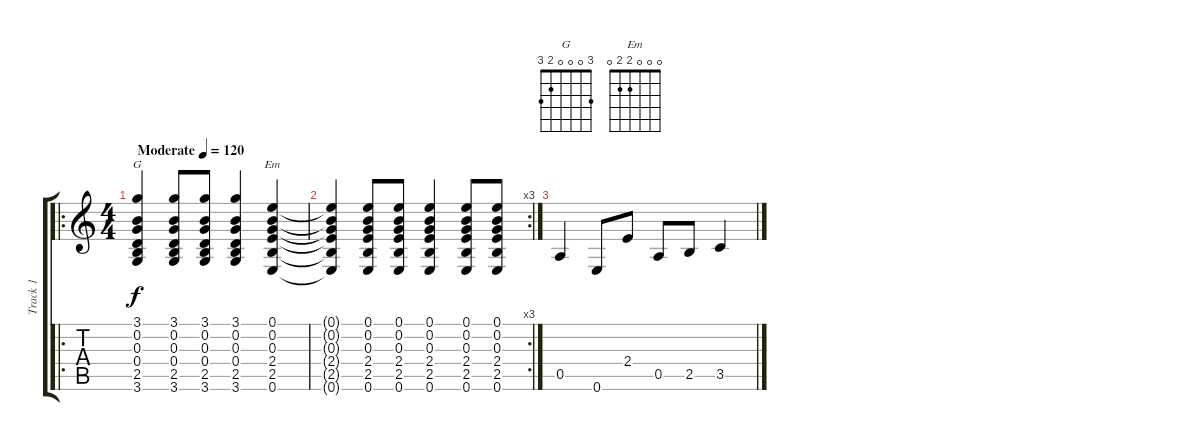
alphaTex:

\track ("Track 1" "Track 1") {instrument acousticguitarsteel}
\staff {score tabs}
\tuning (E4 B3 G3 D3 A2 E2) {hide}
\chord ("G" 3 0 0 0 2 3)
\chord ("Em" 0 0 0 2 2 0)
\ro
\ts (4 4)
\tempo (120 "Moderate")
\clef g2
\ks c
(3.1 0.2 0.3 0.4 2.5 3.6).4{ch "G" dy f instrument acousticguitarsteel} (3.1 0.2 0.3 0.4 2.5 3.6).8 (3.1 0.2 0.3 0.4 2.5 3.6).8 (3.1 0.2 0.3 0.4 2.5 3.6).4 (0.1 0.2 0.3 2.4 2.5 0.6).4{ch "Em"} |
\rc 3
(0.1{t} 0.2{t} 0.3{t} 2.4{t} 2.5{t} 0.6{t}).4 (0.1 0.2 0.3 2.4 2.5 0.6).8 (0.1 0.2 0.3 2.4 2.5 0.6).8 (0.1 0.2 0.3 2.4 2.5 0.6).4 (0.1 0.2 0.3 2.4 2.5 0.6).8 (0.1 0.2 0.3 2.4 2.5 0.6).8 |
0.5.4 0.6.8 2.4.8 0.5.8 2.5.8 3.5.4
